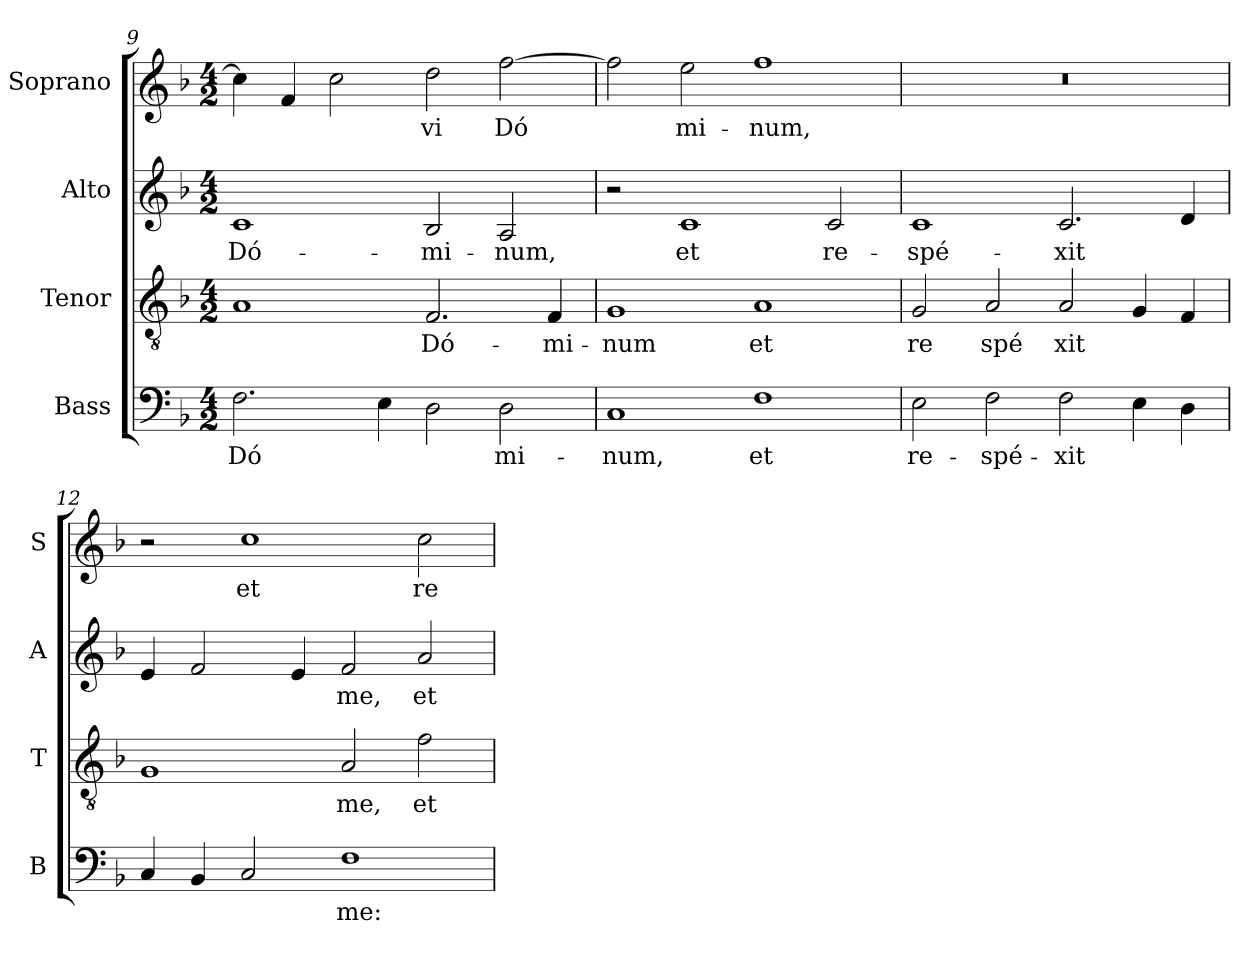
**kern	**text	**kern	**text	**kern	**text	**kern	**text
*part4	*part4	*part3	*part3	*part2	*part2	*part1	*part1
*staff4	*staff4	*staff3	*staff3	*staff2	*staff2	*staff1	*staff1
*I"Bass	*	*I"Tenor	*	*I"Alto	*	*I"Soprano	*
*I'B	*	*I'T	*	*I'A	*	*I'S	*
*clefF4	*	*clefGv2	*	*clefG2	*	*clefG2	*
*k[b-]	*	*k[b-]	*	*k[b-]	*	*k[b-]	*
*F:	*	*F:	*	*F:	*	*F:	*
*M4/2	*	*M4/2	*	*M4/2	*	*M4/2	*
=9	=9	=9	=9	=9	=9	=9	=9
!	!LO:LY:b:cj	!	!LO:LY:b:cj	!	!LO:LY:b:cj	!	!LO:LY:b:cj
2.F\	Dó-	1A	.	1c	Dó-	4cc\]	--
!	!	!	!	!	!	!	!LO:LY:b:cj
.	.	.	.	.	.	4f/	--
!	!	!	!	!	!	!	!LO:LY:b:cj
.	.	.	.	.	.	2cc\	--
!	!LO:LY:b:cj	!	!	!	!	!	!
4E\	--	.	.	.	.	.	.
!	!LO:LY:b:cj	!	!LO:LY:b:cj	!	!LO:LY:b:cj	!	!LO:LY:b:cj
2D\	--	2.F/	Dó-	2B-/	-mi-	2dd\	-vi
!	!LO:LY:b:cj	!	!	!	!LO:LY:b:cj	!	!LO:LY:b:cj
2D\	-mi-	.	.	2A/	-num,	[>2ff\	Dó-
!	!	!	!LO:LY:b:cj	!	!	!	!
.	.	4F/	-mi-	.	.	.	.
=10	=10	=10	=10	=10	=10	=10	=10
!	!LO:LY:b:cj	!	!LO:LY:b:cj	!	!	!	!LO:LY:b:cj
1C	-num,	1G	-num	2r	.	2ff\]	--
!	!	!	!	!	!LO:LY:b:cj	!	!LO:LY:b:cj
.	.	.	.	1c	et	2ee\	-mi-
!	!LO:LY:b:cj	!	!LO:LY:b:cj	!	!	!	!LO:LY:b:cj
1F	et	1A	et	.	.	1ff	-num,
!	!	!	!	!	!LO:LY:b:cj	!	!
.	.	.	.	2c/	re-	.	.
!!LO:PB:g=z
=11	=11	=11	=11	=11	=11	=11	=11
!	!LO:LY:b:cj	!	!LO:LY:b:cj	!	!LO:LY:b:cj	!	!
2E\	re-	2G/	re	1c	-spé-	0r	.
!	!LO:LY:b:cj	!	!LO:LY:b:cj	!	!	!	!
2F\	-spé-	2A/	spé	.	.	.	.
!	!LO:LY:b:cj	!	!LO:LY:b:cj	!	!LO:LY:b:cj	!	!
2F\	-xit	2A/	xit	2.c/	-xit	.	.
!	!LO:LY:b:cj	!	!LO:LY:b:cj	!	!	!	!
4E\	.	4G/	.	.	.	.	.
!	!LO:LY:b:cj	!	!LO:LY:b:cj	!	!LO:LY:b:cj	!	!
4D\	.	4F/	.	4d/	.	.	.
=12	=12	=12	=12	=12	=12	=12	=12
!	!LO:LY:b:cj	!	!LO:LY:b:cj	!	!LO:LY:b:cj	!	!
4C/	.	1G	.	4e/	.	2r	.
!	!LO:LY:b:cj	!	!	!	!LO:LY:b:cj	!	!
4BB-/	.	.	.	2f/	.	.	.
!	!LO:LY:b:cj	!	!	!	!	!	!LO:LY:b:cj
2C/	.	.	.	.	.	1cc	et
!	!	!	!	!	!LO:LY:b:cj	!	!
.	.	.	.	4e/	.	.	.
!	!LO:LY:b:cj	!	!LO:LY:b:cj	!	!LO:LY:b:cj	!	!
1F	me:	2A/	me,	2f/	me,	.	.
!	!	!	!LO:LY:b:cj	!	!LO:LY:b:cj	!	!LO:LY:b:cj
.	.	2f\	et	2a/	et	2cc\	re
=	=	=	=	=	=	=	=
*-	*-	*-	*-	*-	*-	*-	*-
